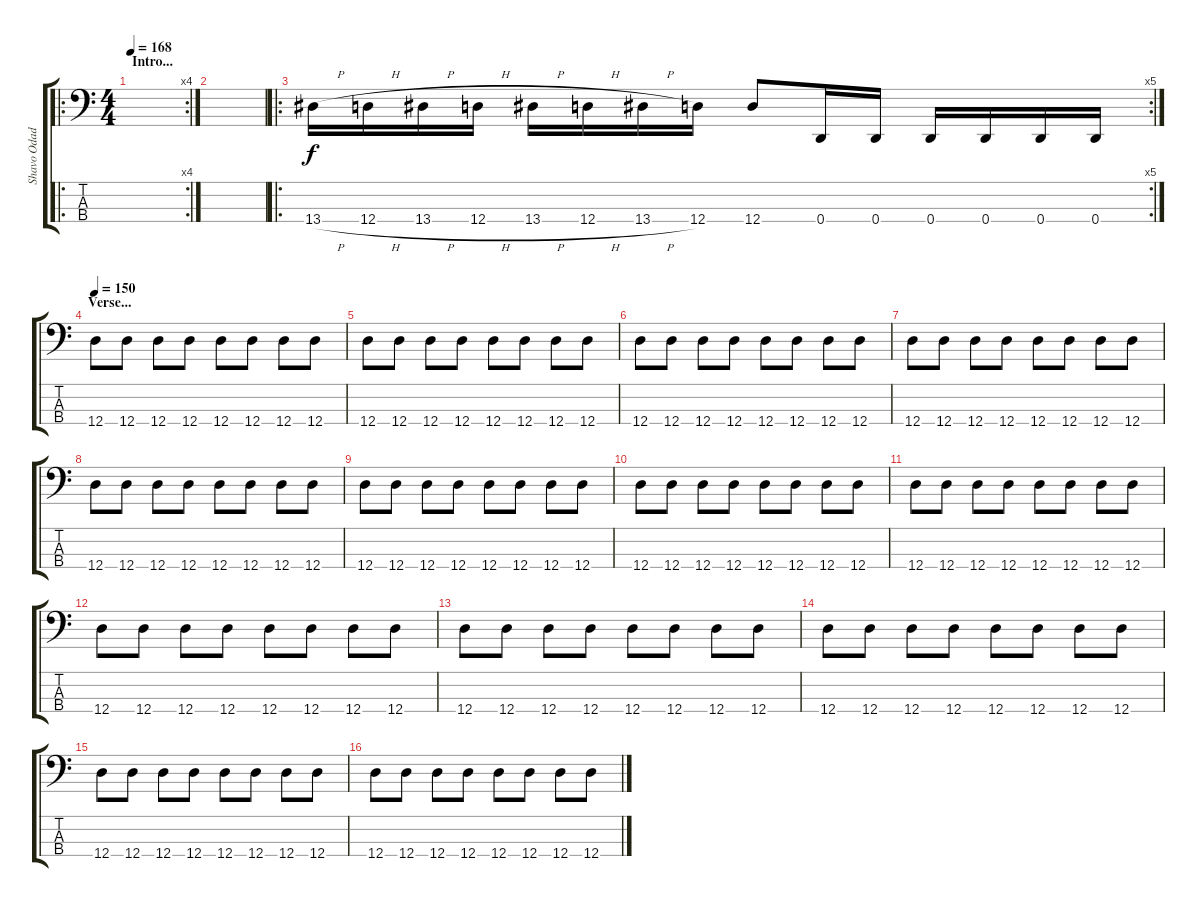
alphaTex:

\track ("Shavo Odadjian" "Shavo Odad") {instrument electricbassfinger}
\staff {score tabs}
\tuning (G2 D2 A1 D1) {hide}
\ro
\rc 4
\ts (4 4)
\section ("" "Intro...")
\tempo 168
\clef f4
\ks c
|
|
\ro
\rc 5
13.4{h}.16 12.4{h}.16 13.4{h}.16 12.4{h}.16 13.4{h}.16 12.4{h}.16 13.4{h}.16 12.4.16 12.4.8 0.4.16 0.4.16 0.4.16 0.4.16 0.4.16 0.4.16 |
\section ("" "Verse...")
\tempo 150
12.4.8 12.4.8 12.4.8 12.4.8 12.4.8 12.4.8 12.4.8 12.4.8 |
12.4.8 12.4.8 12.4.8 12.4.8 12.4.8 12.4.8 12.4.8 12.4.8 |
12.4.8 12.4.8 12.4.8 12.4.8 12.4.8 12.4.8 12.4.8 12.4.8 |
12.4.8 12.4.8 12.4.8 12.4.8 12.4.8 12.4.8 12.4.8 12.4.8 |
12.4.8 12.4.8 12.4.8 12.4.8 12.4.8 12.4.8 12.4.8 12.4.8 |
12.4.8 12.4.8 12.4.8 12.4.8 12.4.8 12.4.8 12.4.8 12.4.8 |
12.4.8 12.4.8 12.4.8 12.4.8 12.4.8 12.4.8 12.4.8 12.4.8 |
12.4.8 12.4.8 12.4.8 12.4.8 12.4.8 12.4.8 12.4.8 12.4.8 |
12.4.8 12.4.8 12.4.8 12.4.8 12.4.8 12.4.8 12.4.8 12.4.8 |
12.4.8 12.4.8 12.4.8 12.4.8 12.4.8 12.4.8 12.4.8 12.4.8 |
12.4.8 12.4.8 12.4.8 12.4.8 12.4.8 12.4.8 12.4.8 12.4.8 |
12.4.8 12.4.8 12.4.8 12.4.8 12.4.8 12.4.8 12.4.8 12.4.8 |
12.4.8 12.4.8 12.4.8 12.4.8 12.4.8 12.4.8 12.4.8 12.4.8
